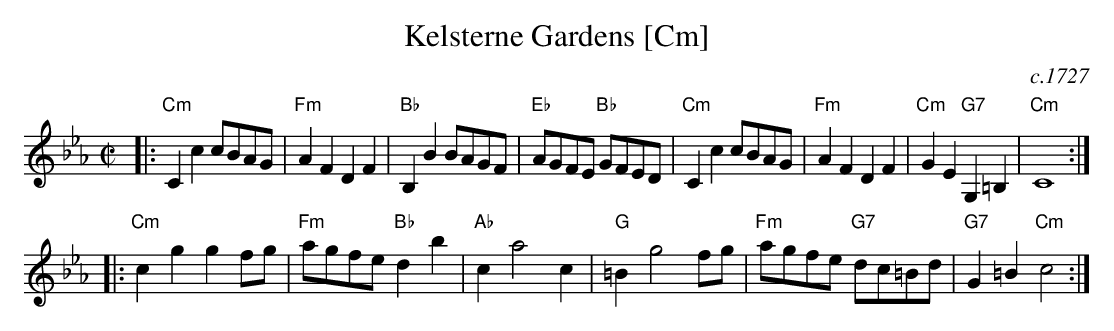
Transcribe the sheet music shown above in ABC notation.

X:1
T: Kelsterne Gardens [Cm]
O: c.1727
M: C|
L: 1/8
K: Cm
|: "Cm"C2c2 cBAG | "Fm"A2F2 D2F2 \
| "Bb"B,2B2 BAGF | "Eb"AGFE "Bb"GFED \
|  "Cm"C2c2 cBAG | "Fm"A2F2 D2F2 \
| "Cm"G2E2 "G7"G,2=B,2 | "Cm"C8 :|
|:"Cm"c2g2 g2fg | "Fm"agfe "Bb"d2b2 \
| "Ab"c2 a4 c2 | "G"=B2 g4 fg \
| "Fm"agfe "G7"dc=Bd | "G7"G2=B2 "Cm"c4 :|
